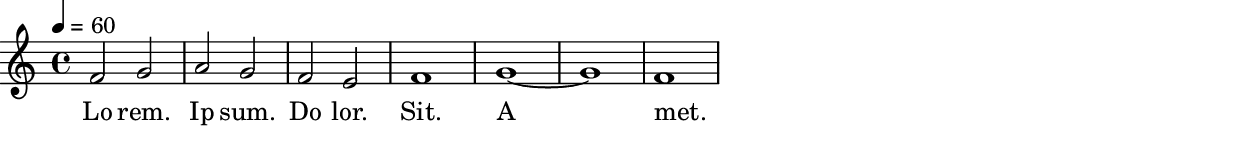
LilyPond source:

%% Generated by lilypond-book
%% Options: [exampleindent=10.16\mm,indent=0\mm,line-width=160\mm,paper-height=845.047\pt,paper-width=597.508\pt,papersize='(cons (* 597.508 pt) (* 845.047 pt))]
\include "lilypond-book-preamble.ly"


% ****************************************************************
% Start cut-&-pastable-section
% ****************************************************************

#(ly:set-option 'eps-box-padding 3.000000)



\paper {
  #(set-paper-size '(cons (* 597.508 pt) (* 845.047 pt)))
  indent = 0\mm
  line-width = 160\mm
  % offset the left padding, also add 1mm as lilypond creates cropped
  % images with a little space on the right
  line-width = #(- line-width (* mm  3.000000) (* mm 1))
}

\layout {
  
}




% ****************************************************************
% ly snippet:
% ****************************************************************
\sourcefilename "out-www/recovered/lyric-repeat-count-midi.ly"
\sourcefileline 0
% Lily was here -- automatically converted by midi2ly.py from out-www/lyric-repeat-count.midi
\version "2.14.0"

\layout {
  \context {
    \Voice
    \remove Note_heads_engraver
    \consists Completion_heads_engraver
    \remove Rest_engraver
    \consists Completion_rest_engraver
  }
}

% included from ./out-www/lyric-repeat-count.header
\header {
texidoc=""
options=""
}
% end

trackAchannelA = {
  
  % [TEXT_EVENT] creator: 
  
  % [TEXT_EVENT] LilyPond 2.25.29              
  
  \time 4/4
  
  \tempo 4 = 60
  \skip 1*7 
}

trackA = <<
  \context Voice = voiceA \trackAchannelA
>>


trackBchannelA = {
  \skip 1*7 
}

trackBchannelB = \relative c {
  f'2 g 
  | % 2
  a g 
  | % 3
  f e 
  | % 4
  f1 
  | % 5
  g\breve f1 
  | % 8
  
}

trackB = <<
  \context Voice = voiceA \trackBchannelA
  \context Voice = voiceB \trackBchannelB
>>


trackCchannelA = \lyricmode {
  "Lo"2 "rem." 
  | % 2
  "Ip" "sum." 
  | % 3
  "Do" "lor." 
  | % 4
  "Sit."1 
  | % 5
  "A"\breve "met."4 " "2. 
  | % 8
  
}

trackC = <<
  \context Lyrics = voiceA \trackCchannelA
>>


\score {
  <<
    \context Staff=trackB \trackA
    \context Staff=trackB \trackB
    \context Lyrics=trackC \trackC
  >>
  \layout {}
  \midi {}
}



% ****************************************************************
% end ly snippet
% ****************************************************************
